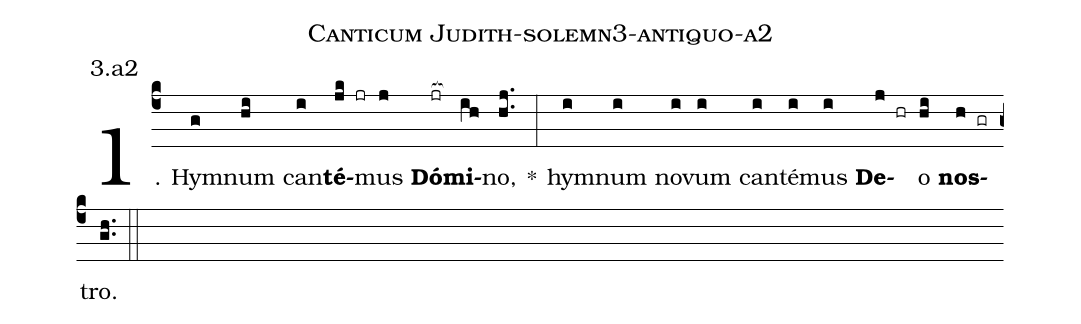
name: Canticum Judith-solemn3-antiquo-a2;
annotation: 3.a2;
%%
(c4)1. Hym(g)num(hi) can(i)<b>té</b>(jk jr)mus(j) <b>Dó</b>(jr[ocb:1{])<b>mi</b>(ih[ocb:0}])no,(hj..) *(:) hym(i)num(i) no(i)vum(i) can(i)té(i)mus(i) <b>De</b>(j hr)o(hi) <b>nos</b>(h gr)tro.(gh..) (::)
